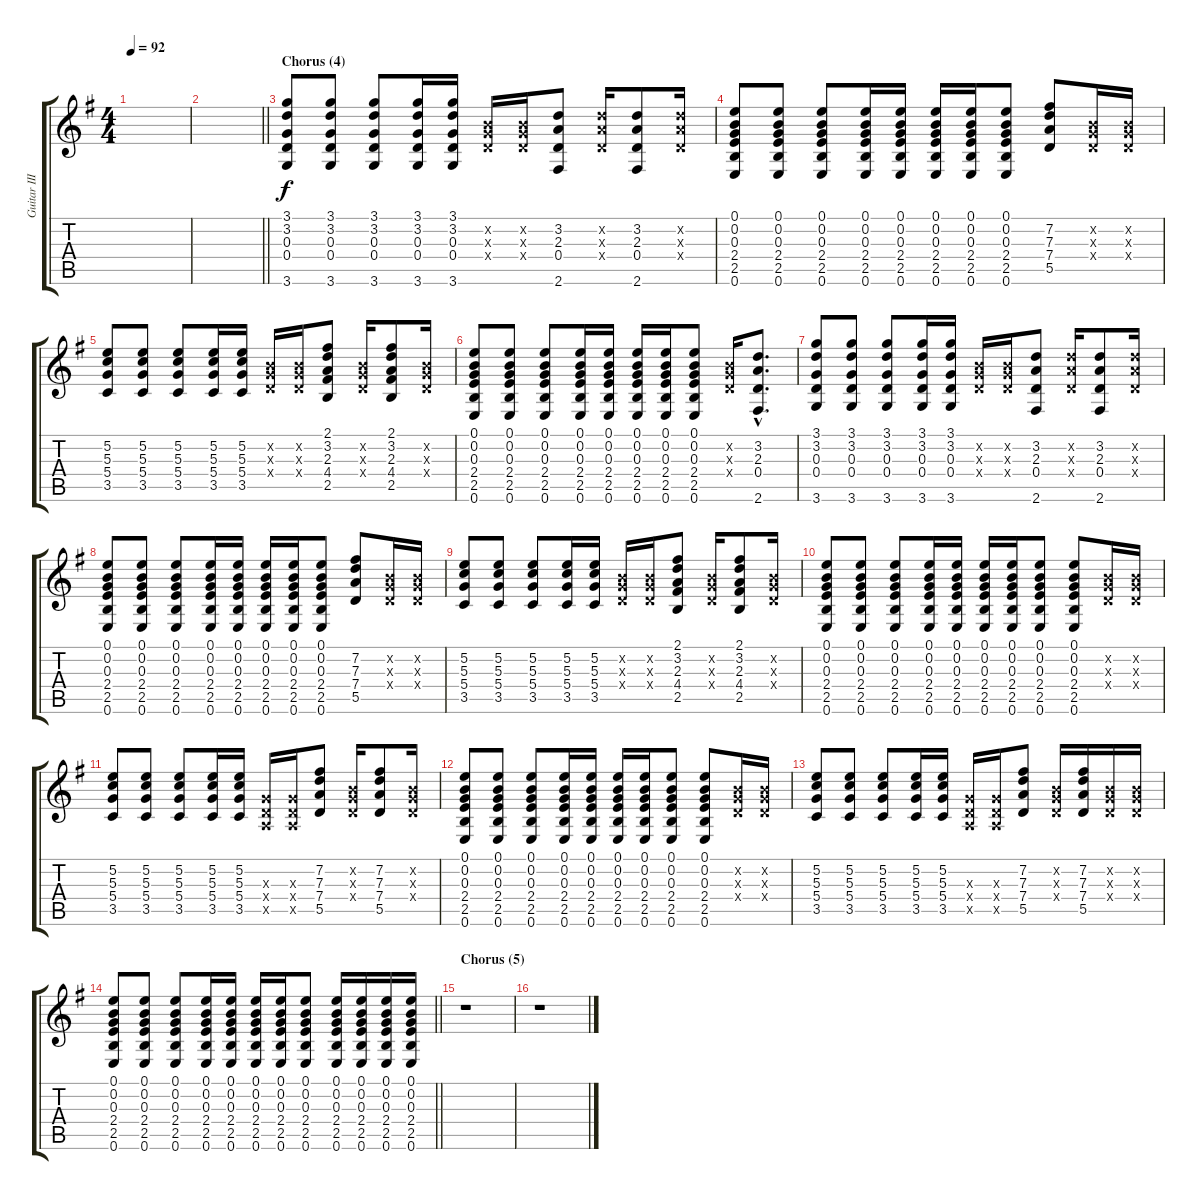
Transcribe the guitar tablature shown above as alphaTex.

\track ("Guitar III" "Guitar III") {instrument acousticguitarsteel}
\staff {score tabs}
\tuning (E4 B3 G3 D3 A2 E2) {hide}
\ts (4 4)
\tempo 92
\clef g2
\ks g
|
\barLineRight lightlight
|
\section ("" "Chorus (4)")
(3.1 3.2 0.3 0.4 3.6).8 (3.1 3.2 0.3 0.4 3.6).8 (3.1 3.2 0.3 0.4 3.6).8 (3.1 3.2 0.3 0.4 3.6).16 (3.1 3.2 0.3 0.4 3.6).16 (0.2{x} 0.3{x} 0.4{x}).16 (0.2{x} 0.3{x} 0.4{x}).16 (3.2 2.3 0.4 2.6).8 (3.2{x} 2.3{x} 0.4{x}).16 (3.2 2.3 0.4 2.6).8 (3.2{x} 2.3{x} 0.4{x}).16 |
(0.1 0.2 0.3 2.4 2.5 0.6).8 (0.1 0.2 0.3 2.4 2.5 0.6).8 (0.1 0.2 0.3 2.4 2.5 0.6).8 (0.1 0.2 0.3 2.4 2.5 0.6).16 (0.1 0.2 0.3 2.4 2.5 0.6).16 (0.1 0.2 0.3 2.4 2.5 0.6).16 (0.1 0.2 0.3 2.4 2.5 0.6).16 (0.1 0.2 0.3 2.4 2.5 0.6).8 (7.2 7.3 7.4 5.5).8 (0.2{x} 0.3{x} 0.4{x}).16 (0.2{x} 0.3{x} 0.4{x}).16 |
(5.2 5.3 5.4 3.5).8 (5.2 5.3 5.4 3.5).8 (5.2 5.3 5.4 3.5).8 (5.2 5.3 5.4 3.5).16 (5.2 5.3 5.4 3.5).16 (0.2{x} 0.3{x} 0.4{x}).16 (0.2{x} 0.3{x} 0.4{x}).16 (2.1 3.2 2.3 4.4 2.5).8 (0.2{x} 0.3{x} 0.4{x}).16 (2.1 3.2 2.3 4.4 2.5).8 (0.2{x} 0.3{x} 0.4{x}).16 |
(0.1 0.2 0.3 2.4 2.5 0.6).8 (0.1 0.2 0.3 2.4 2.5 0.6).8 (0.1 0.2 0.3 2.4 2.5 0.6).8 (0.1 0.2 0.3 2.4 2.5 0.6).16 (0.1 0.2 0.3 2.4 2.5 0.6).16 (0.1 0.2 0.3 2.4 2.5 0.6).16 (0.1 0.2 0.3 2.4 2.5 0.6).16 (0.1 0.2 0.3 2.4 2.5 0.6).8 (0.2{x} 0.3{x} 0.4{x}).16 (3.2{hac} 2.3{hac} 0.4{hac} 2.6{hac}).8{d} |
(3.1 3.2 0.3 0.4 3.6).8 (3.1 3.2 0.3 0.4 3.6).8 (3.1 3.2 0.3 0.4 3.6).8 (3.1 3.2 0.3 0.4 3.6).16 (3.1 3.2 0.3 0.4 3.6).16 (0.2{x} 0.3{x} 0.4{x}).16 (0.2{x} 0.3{x} 0.4{x}).16 (3.2 2.3 0.4 2.6).8 (3.2{x} 2.3{x} 0.4{x}).16 (3.2 2.3 0.4 2.6).8 (3.2{x} 2.3{x} 0.4{x}).16 |
(0.1 0.2 0.3 2.4 2.5 0.6).8 (0.1 0.2 0.3 2.4 2.5 0.6).8 (0.1 0.2 0.3 2.4 2.5 0.6).8 (0.1 0.2 0.3 2.4 2.5 0.6).16 (0.1 0.2 0.3 2.4 2.5 0.6).16 (0.1 0.2 0.3 2.4 2.5 0.6).16 (0.1 0.2 0.3 2.4 2.5 0.6).16 (0.1 0.2 0.3 2.4 2.5 0.6).8 (7.2 7.3 7.4 5.5).8 (0.2{x} 0.3{x} 0.4{x}).16 (0.2{x} 0.3{x} 0.4{x}).16 |
(5.2 5.3 5.4 3.5).8 (5.2 5.3 5.4 3.5).8 (5.2 5.3 5.4 3.5).8 (5.2 5.3 5.4 3.5).16 (5.2 5.3 5.4 3.5).16 (0.2{x} 0.3{x} 0.4{x}).16 (0.2{x} 0.3{x} 0.4{x}).16 (2.1 3.2 2.3 4.4 2.5).8 (0.2{x} 0.3{x} 0.4{x}).16 (2.1 3.2 2.3 4.4 2.5).8 (0.2{x} 0.3{x} 0.4{x}).16 |
(0.1 0.2 0.3 2.4 2.5 0.6).8 (0.1 0.2 0.3 2.4 2.5 0.6).8 (0.1 0.2 0.3 2.4 2.5 0.6).8 (0.1 0.2 0.3 2.4 2.5 0.6).16 (0.1 0.2 0.3 2.4 2.5 0.6).16 (0.1 0.2 0.3 2.4 2.5 0.6).16 (0.1 0.2 0.3 2.4 2.5 0.6).16 (0.1 0.2 0.3 2.4 2.5 0.6).8 (0.1 0.2 0.3 2.4 2.5 0.6).8 (0.2{x} 0.3{x} 0.4{x}).16 (0.2{x} 0.3{x} 0.4{x}).16 |
(5.2 5.3 5.4 3.5).8 (5.2 5.3 5.4 3.5).8 (5.2 5.3 5.4 3.5).8 (5.2 5.3 5.4 3.5).16 (5.2 5.3 5.4 3.5).16 (0.3{x} 0.4{x} 0.5{x}).16 (0.3{x} 0.4{x} 0.5{x}).16 (7.2 7.3 7.4 5.5).8 (0.2{x} 0.3{x} 0.4{x}).16 (7.2 7.3 7.4 5.5).8 (0.2{x} 0.3{x} 0.4{x}).16 |
(0.1 0.2 0.3 2.4 2.5 0.6).8 (0.1 0.2 0.3 2.4 2.5 0.6).8 (0.1 0.2 0.3 2.4 2.5 0.6).8 (0.1 0.2 0.3 2.4 2.5 0.6).16 (0.1 0.2 0.3 2.4 2.5 0.6).16 (0.1 0.2 0.3 2.4 2.5 0.6).16 (0.1 0.2 0.3 2.4 2.5 0.6).16 (0.1 0.2 0.3 2.4 2.5 0.6).8 (0.1 0.2 0.3 2.4 2.5 0.6).8 (0.2{x} 0.3{x} 0.4{x}).16 (0.2{x} 0.3{x} 0.4{x}).16 |
(5.2 5.3 5.4 3.5).8 (5.2 5.3 5.4 3.5).8 (5.2 5.3 5.4 3.5).8 (5.2 5.3 5.4 3.5).16 (5.2 5.3 5.4 3.5).16 (0.3{x} 0.4{x} 0.5{x}).16 (0.3{x} 0.4{x} 0.5{x}).16 (7.2 7.3 7.4 5.5).8 (0.2{x} 0.3{x} 0.4{x}).16 (7.2 7.3 7.4 5.5).16 (0.2{x} 0.3{x} 0.4{x}).16 (0.2{x} 0.3{x} 0.4{x}).16 |
\barLineRight lightlight
(0.1 0.2 0.3 2.4 2.5 0.6).8 (0.1 0.2 0.3 2.4 2.5 0.6).8 (0.1 0.2 0.3 2.4 2.5 0.6).8 (0.1 0.2 0.3 2.4 2.5 0.6).16 (0.1 0.2 0.3 2.4 2.5 0.6).16 (0.1 0.2 0.3 2.4 2.5 0.6).16 (0.1 0.2 0.3 2.4 2.5 0.6).16 (0.1 0.2 0.3 2.4 2.5 0.6).8 (0.1 0.2 0.3 2.4 2.5 0.6).16 (0.1 0.2 0.3 2.4 2.5 0.6).16 (0.1 0.2 0.3 2.4 2.5 0.6).16 (0.1 0.2 0.3 2.4 2.5 0.6).16 |
\section ("" "Chorus (5)")
r.1 |
r.1
